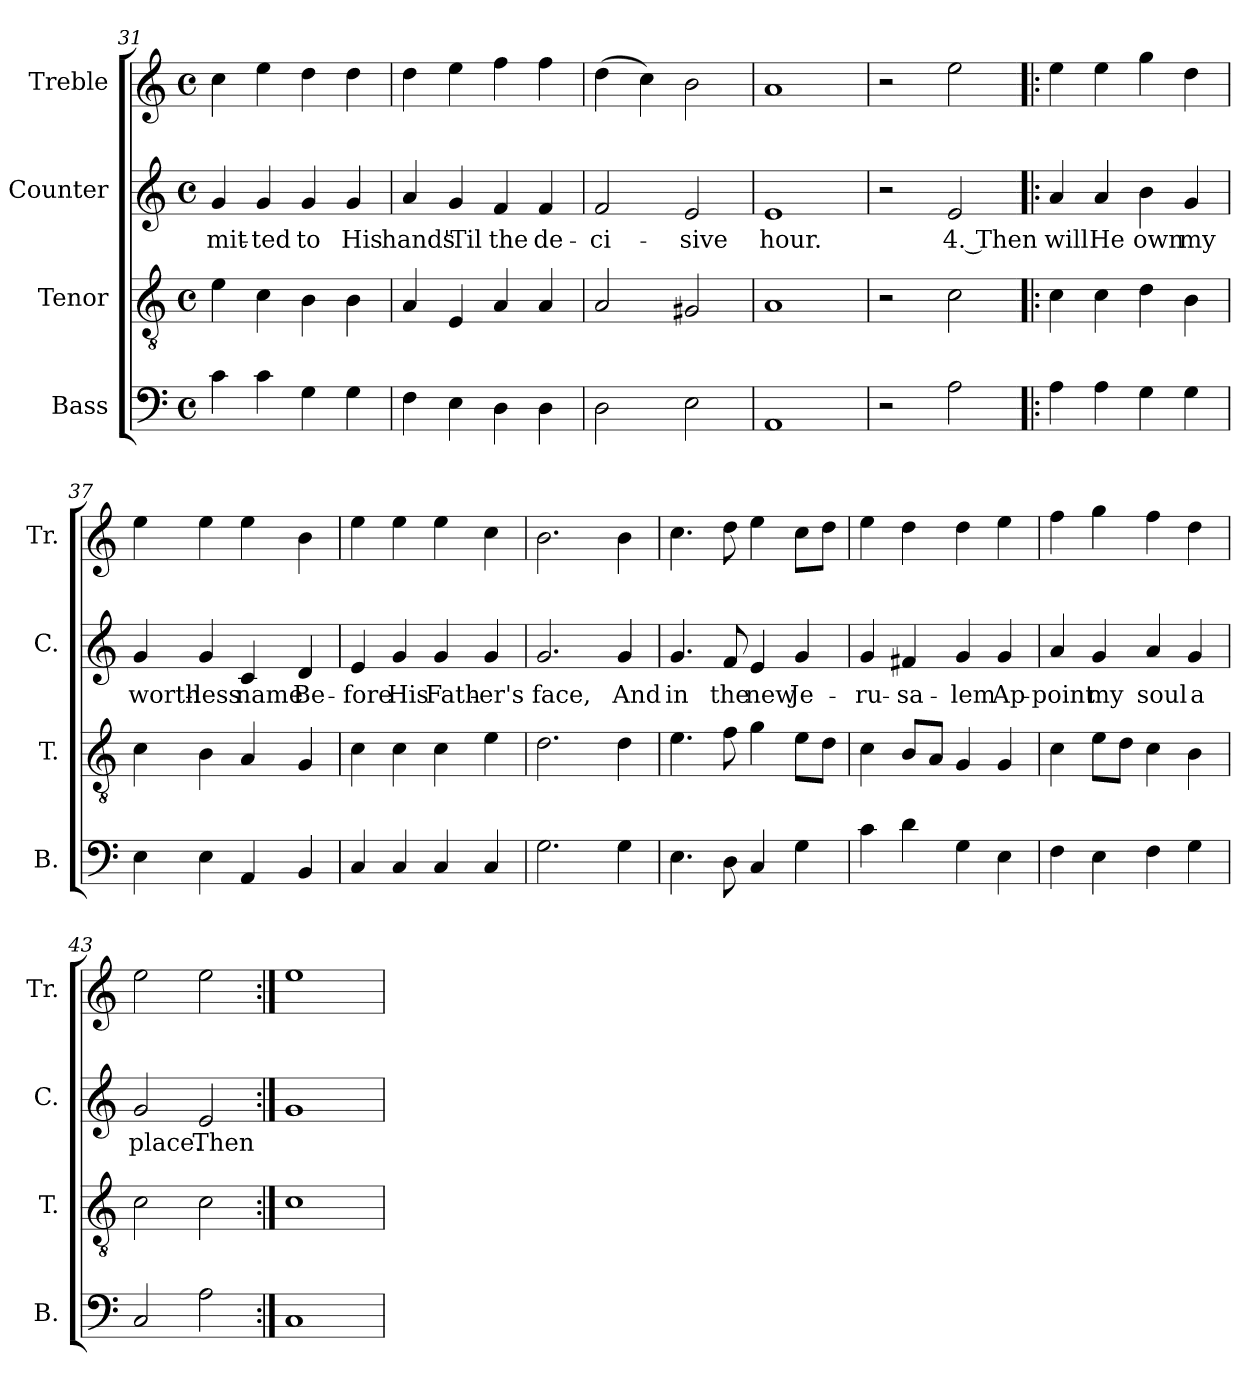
**kern	**kern	**kern	**text	**kern
*part4	*part3	*part2	*part2	*part1
*staff4	*staff3	*staff2	*staff2	*staff1
*I"Bass	*I"Tenor	*I"Counter	*	*I"Treble
*I'B.	*I'T.	*I'C.	*	*I'Tr.
*clefF4	*clefGv2	*clefG2	*	*clefG2
*k[]	*k[]	*k[]	*	*k[]
*M4/4	*M4/4	*M4/4	*	*M4/4
*met(c)	*met(c)	*met(c)	*	*met(c)
=31	=31	=31	=31	=31
4c\	4e\	4g/	-mit-	4cc\
4c\	4c\	4g/	-ted	4ee\
4G\	4B\	4g/	to	4dd\
4G\	4B\	4g/	His	4dd\
=32	=32	=32	=32	=32
4F\	4A/	4a/	hands	4dd\
4E\	4E/	4g/	'Til	4ee\
4D\	4A/	4f/	the	4ff\
4D\	4A/	4f/	de-	4ff\
=33	=33	=33	=33	=33
2D\	2A/	2f/	-ci-	(4dd\
.	.	.	.	4cc\)
2E\	2G#X/	2e/	-sive	2b\
=34	=34	=34	=34	=34
1AA	1A	1e	hour.	1a
!!LO:LB:g=z
=35	=35	=35	=35	=35
2r	2r	2r	.	2r
2A\	2c\	2e/	4. Then	2ee\
=36!|:	=36!|:	=36!|:	=36!|:	=36!|:
4A\	4c\	4a/	will	4ee\
4A\	4c\	4a/	He	4ee\
4G\	4d\	4b\	own	4gg\
4G\	4B\	4g/	my	4dd\
=37	=37	=37	=37	=37
4E\	4c\	4g/	worth-	4ee\
4E\	4B\	4g/	-less	4ee\
4AA/	4A/	4c/	name	4ee\
4BB/	4G/	4d/	Be-	4b\
=38	=38	=38	=38	=38
4C/	4c\	4e/	-fore	4ee\
4C/	4c\	4g/	His	4ee\
4C/	4c\	4g/	Fath-	4ee\
4C/	4e\	4g/	-er's	4cc\
=39	=39	=39	=39	=39
2.G\	2.d\	2.g/	face,	2.b\
4G\	4d\	4g/	And	4b\
!!LO:LB:g=z
=40	=40	=40	=40	=40
4.E\	4.e\	4.g/	in	4.cc\
8D\	8f\	8f/	the	8dd\
4C/	4g\	4e/	new	4ee\
4G\	8e\L	4g/	Je-	8cc\L
.	8d\J	.	.	8dd\J
=41	=41	=41	=41	=41
4c\	4c\	4g/	-ru-	4ee\
4d\	8B/L	4f#X/	-sa-	4dd\
.	8A/J	.	.	.
4G\	4G/	4g/	-lem	4dd\
4E\	4G/	4g/	Ap-	4ee\
=42	=42	=42	=42	=42
4F\	4c\	4a/	-point	4ff\
4E\	8e\L	4g/	my	4gg\
.	8d\J	.	.	.
4F\	4c\	4a/	soul	4ff\
4G\	4B\	4g/	a	4dd\
=43	=43	=43	=43	=43
2C/	2c\	2g/	place.	2ee\
2A\	2c\	2e/	Then	2ee\
=44:|!	=44:|!	=44:|!	=44:|!	=44:|!
1C	1c	1g	.	1ee
=	=	=	=	=
*-	*-	*-	*-	*-
